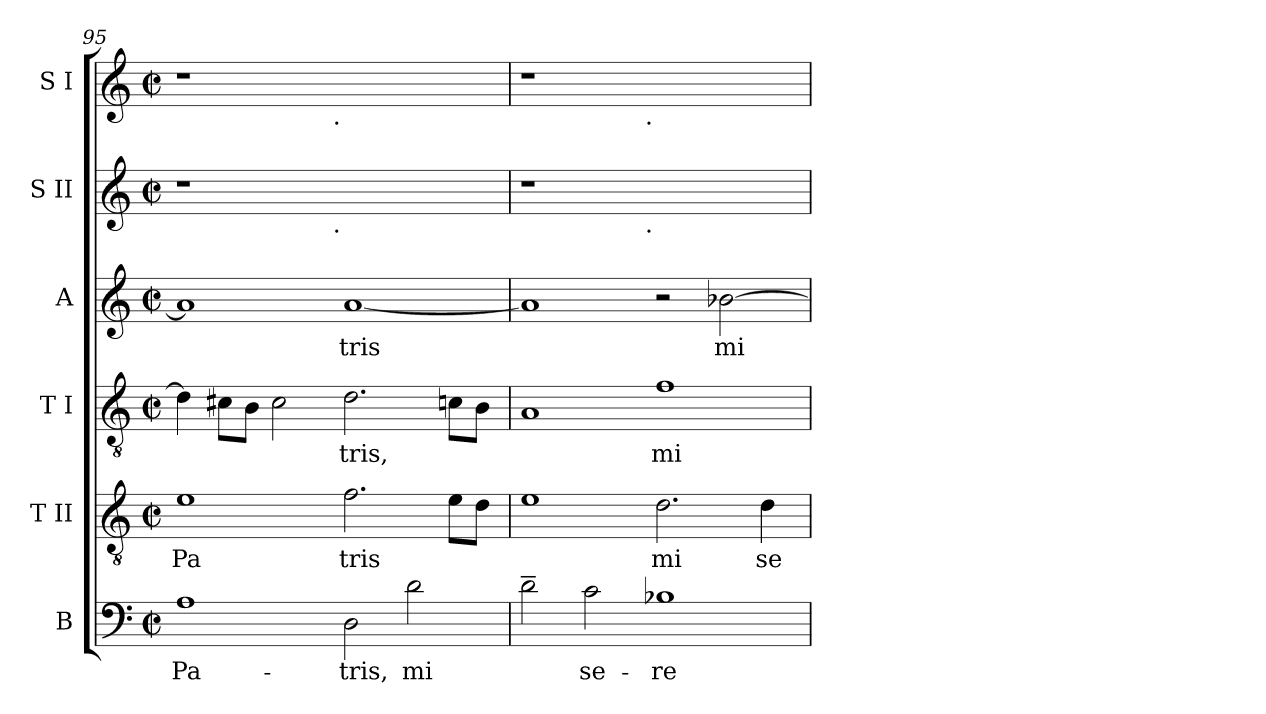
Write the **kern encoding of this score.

**kern	**text	**kern	**text	**kern	**text	**kern	**text	**kern	**kern
*part6	*part6	*part5	*part5	*part4	*part4	*part3	*part3	*part2	*part1
*staff6	*staff6	*staff5	*staff5	*staff4	*staff4	*staff3	*staff3	*staff2	*staff1
*I"B	*	*I"T II	*	*I"T I	*	*I"A	*	*I"S II	*I"S I
*I'B	*	*I'T II	*	*I'T I	*	*I'A	*	*I'S II	*I'S I
*clefF4	*	*clefGv2	*	*clefGv2	*	*clefG2	*	*clefG2	*clefG2
*k[]	*	*k[]	*	*k[]	*	*k[]	*	*k[]	*k[]
*C:	*	*C:	*	*C:	*	*C:	*	*C:	*C:
*M2/2	*	*M2/2	*	*M2/2	*	*M2/2	*	*M2/2	*M2/2
*met(c|)	*	*met(c|)	*	*met(c|)	*	*met(c|)	*	*met(c|)	*met(c|)
=95	=95	=95	=95	=95	=95	=95	=95	=95	=95
!	!LO:LY:b:cj	!	!LO:LY:b:cj	!	!LO:LY:b:cj	!	!LO:LY:b:cj	!	!
*	*	*	*	*	*	*	*	*^	*^
1A	Pa-	1e	Pa	4d\]	.	1a]	--	1r	2ryy	1r	2ryy
!	!	!	!	!	!LO:LY:b:cj	!	!	!	!	!	!
.	.	.	.	8c#X\L	.	.	.	.	.	.	.
!	!	!	!	!	!LO:LY:b:cj	!	!	!	!	!	!
.	.	.	.	8B\J	.	.	.	.	.	.	.
!	!	!	!	!	!LO:LY:b:cj	!	!	!	!	!	!
.	.	.	.	2c#\	.	.	.	.	4...ryy	.	4...ryy
!	!	!	!	!	!	!	!	!	!	!	!LO:TX:b:t=.
!	!	!	!	!	!	!	!	!	!LO:TX:b:t=.	!	!
.	.	.	.	.	.	.	.	.	1ryy	.	1ryy
!	!LO:LY:b:cj	!	!LO:LY:b:cj	!	!LO:LY:b:cj	!	!LO:LY:b:cj	!	!	!	!
2D\	-tris,	2.f\	tris	2.d\	tris,	[>1a	-tris	1ryy	.	1ryy	.
!	!LO:LY:b:cj	!	!	!	!	!	!	!	!	!	!
2d\	mi-	.	.	.	.	.	.	.	.	.	.
!	!	!	!LO:LY:b:cj	!	!LO:LY:b:cj	!	!	!	!	!	!
.	.	8e\L	.	8cn\L	.	.	.	.	.	.	.
!	!	!	!LO:LY:b:cj	!	!LO:LY:b:cj	!	!	!	!	!	!
.	.	8d\J	.	8B\J	.	.	.	.	.	.	.
.	.	.	.	.	.	.	.	.	32ryy	.	32ryy
!!LO:PB:g=z	!!
=96	=96	=96	=96	=96	=96	=96	=96	=96	=96	=96	=96
!	!LO:LY:b:cj	!	!LO:LY:b:cj	!	!LO:LY:b:cj	!	!LO:LY:b:cj	!	!	!	!
2d~>\	--	1e	.	1A	.	1a]	.	1r	2ryy	1r	2ryy
!	!LO:LY:b:cj	!	!	!	!	!	!	!	!	!	!
2c\	-se-	.	.	.	.	.	.	.	4...ryy	.	4...ryy
!	!	!	!	!	!	!	!	!	!	!	!LO:TX:b:t=.
!	!	!	!	!	!	!	!	!	!LO:TX:b:t=.	!	!
.	.	.	.	.	.	.	.	.	1ryy	.	1ryy
!	!LO:LY:b:cj	!	!LO:LY:b:cj	!	!LO:LY:b:cj	!	!	!	!	!	!
1B-X	-re-	2.d\	mi	1f	mi-	2r	.	1ryy	.	1ryy	.
!	!	!	!	!	!	!	!LO:LY:b:cj	!	!	!	!
.	.	.	.	.	.	[>2b-X\	mi	.	.	.	.
!	!	!	!LO:LY:b:cj	!	!	!	!	!	!	!	!
.	.	4d\	se	.	.	.	.	.	.	.	.
.	.	.	.	.	.	.	.	.	32ryy	.	32ryy
*	*	*	*	*	*	*	*	*v	*v	*	*
*	*	*	*	*	*	*	*	*	*v	*v
=	=	=	=	=	=	=	=	=	=
*-	*-	*-	*-	*-	*-	*-	*-	*-	*-
